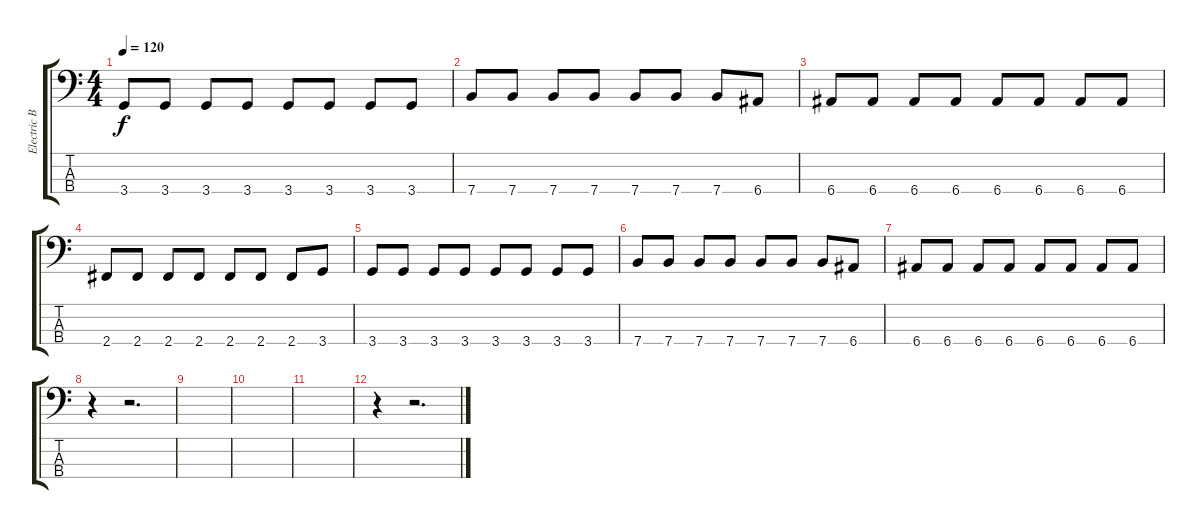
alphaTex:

\track ("Electric Bass" "Electric B") {instrument electricbassfinger}
\staff {score tabs}
\tuning (G2 D2 A1 E1) {hide}
\ts (4 4)
\tempo 120
\clef f4
\ks c
3.4.8{dy f} 3.4.8 3.4.8 3.4.8 3.4.8 3.4.8 3.4.8 3.4.8 |
7.4.8 7.4.8 7.4.8 7.4.8 7.4.8 7.4.8 7.4.8 6.4.8 |
6.4.8 6.4.8 6.4.8 6.4.8 6.4.8 6.4.8 6.4.8 6.4.8 |
2.4.8 2.4.8 2.4.8 2.4.8 2.4.8 2.4.8 2.4.8 3.4.8 |
3.4.8 3.4.8 3.4.8 3.4.8 3.4.8 3.4.8 3.4.8 3.4.8 |
7.4.8 7.4.8 7.4.8 7.4.8 7.4.8 7.4.8 7.4.8 6.4.8 |
6.4.8 6.4.8 6.4.8 6.4.8 6.4.8 6.4.8 6.4.8 6.4.8 |
r.4 r.2{d} |
|
|
|
r.4 r.2{d}
